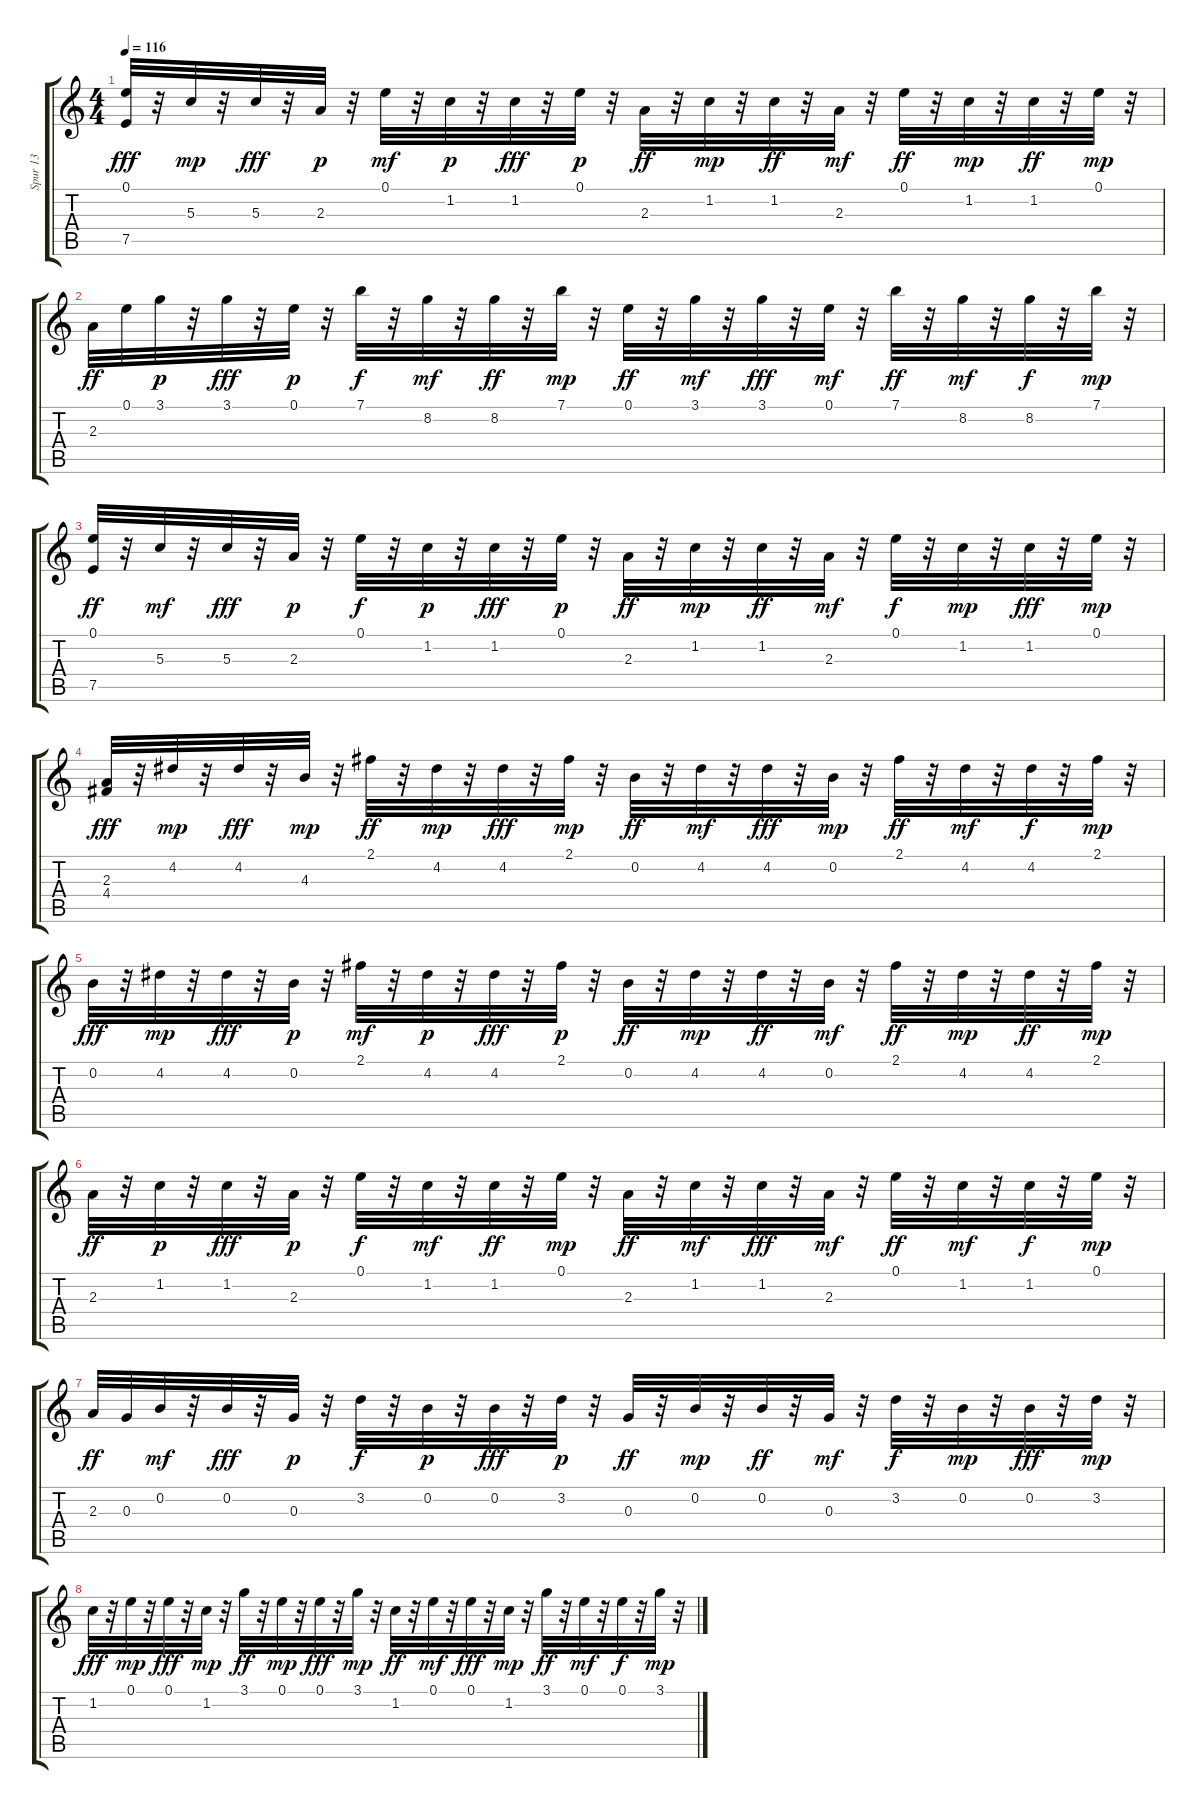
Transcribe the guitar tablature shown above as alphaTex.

\track ("Spur 13" "Spur 13") {instrument electricguitarmuted}
\staff {score tabs}
\tuning (E4 B3 G3 D3 A2 E2) {hide}
\ts (4 4)
\tempo 116
\clef g2
\ks c
(0.1 7.5).32{dy fff} r.32 5.3.32{dy mp} r.32 5.3.32{dy fff} r.32 2.3.32{dy p} r.32 0.1.32{dy mf} r.32 1.2.32{dy p} r.32 1.2.32{dy fff} r.32 0.1.32{dy p} r.32 2.3.32{dy ff} r.32 1.2.32{dy mp} r.32 1.2.32{dy ff} r.32 2.3.32{dy mf} r.32 0.1.32{dy ff} r.32 1.2.32{dy mp} r.32 1.2.32{dy ff} r.32 0.1.32{dy mp} r.32 |
2.3.32{dy ff} 0.1.32 3.1.32{dy p} r.32 3.1.32{dy fff} r.32 0.1.32{dy p} r.32 7.1.32{dy f} r.32 8.2.32{dy mf} r.32 8.2.32{dy ff} r.32 7.1.32{dy mp} r.32 0.1.32{dy ff} r.32 3.1.32{dy mf} r.32 3.1.32{dy fff} r.32 0.1.32{dy mf} r.32 7.1.32{dy ff} r.32 8.2.32{dy mf} r.32 8.2.32{dy f} r.32 7.1.32{dy mp} r.32 |
(0.1 7.5).32{dy ff} r.32 5.3.32{dy mf} r.32 5.3.32{dy fff} r.32 2.3.32{dy p} r.32 0.1.32{dy f} r.32 1.2.32{dy p} r.32 1.2.32{dy fff} r.32 0.1.32{dy p} r.32 2.3.32{dy ff} r.32 1.2.32{dy mp} r.32 1.2.32{dy ff} r.32 2.3.32{dy mf} r.32 0.1.32{dy f} r.32 1.2.32{dy mp} r.32 1.2.32{dy fff} r.32 0.1.32{dy mp} r.32 |
(2.3 4.4).32{dy fff} r.32 4.2.32{dy mp} r.32 4.2.32{dy fff} r.32 4.3.32{dy mp} r.32 2.1.32{dy ff} r.32 4.2.32{dy mp} r.32 4.2.32{dy fff} r.32 2.1.32{dy mp} r.32 0.2.32{dy ff} r.32 4.2.32{dy mf} r.32 4.2.32{dy fff} r.32 0.2.32{dy mp} r.32 2.1.32{dy ff} r.32 4.2.32{dy mf} r.32 4.2.32{dy f} r.32 2.1.32{dy mp} r.32 |
0.2.32{dy fff} r.32 4.2.32{dy mp} r.32 4.2.32{dy fff} r.32 0.2.32{dy p} r.32 2.1.32{dy mf} r.32 4.2.32{dy p} r.32 4.2.32{dy fff} r.32 2.1.32{dy p} r.32 0.2.32{dy ff} r.32 4.2.32{dy mp} r.32 4.2.32{dy ff} r.32 0.2.32{dy mf} r.32 2.1.32{dy ff} r.32 4.2.32{dy mp} r.32 4.2.32{dy ff} r.32 2.1.32{dy mp} r.32 |
2.3.32{dy ff} r.32 1.2.32{dy p} r.32 1.2.32{dy fff} r.32 2.3.32{dy p} r.32 0.1.32{dy f} r.32 1.2.32{dy mf} r.32 1.2.32{dy ff} r.32 0.1.32{dy mp} r.32 2.3.32{dy ff} r.32 1.2.32{dy mf} r.32 1.2.32{dy fff} r.32 2.3.32{dy mf} r.32 0.1.32{dy ff} r.32 1.2.32{dy mf} r.32 1.2.32{dy f} r.32 0.1.32{dy mp} r.32 |
2.3.32{dy ff} 0.3.32 0.2.32{dy mf} r.32 0.2.32{dy fff} r.32 0.3.32{dy p} r.32 3.2.32{dy f} r.32 0.2.32{dy p} r.32 0.2.32{dy fff} r.32 3.2.32{dy p} r.32 0.3.32{dy ff} r.32 0.2.32{dy mp} r.32 0.2.32{dy ff} r.32 0.3.32{dy mf} r.32 3.2.32{dy f} r.32 0.2.32{dy mp} r.32 0.2.32{dy fff} r.32 3.2.32{dy mp} r.32 |
1.2.32{dy fff} r.32 0.1.32{dy mp} r.32 0.1.32{dy fff} r.32 1.2.32{dy mp} r.32 3.1.32{dy ff} r.32 0.1.32{dy mp} r.32 0.1.32{dy fff} r.32 3.1.32{dy mp} r.32 1.2.32{dy ff} r.32 0.1.32{dy mf} r.32 0.1.32{dy fff} r.32 1.2.32{dy mp} r.32 3.1.32{dy ff} r.32 0.1.32{dy mf} r.32 0.1.32{dy f} r.32 3.1.32{dy mp} r.32
